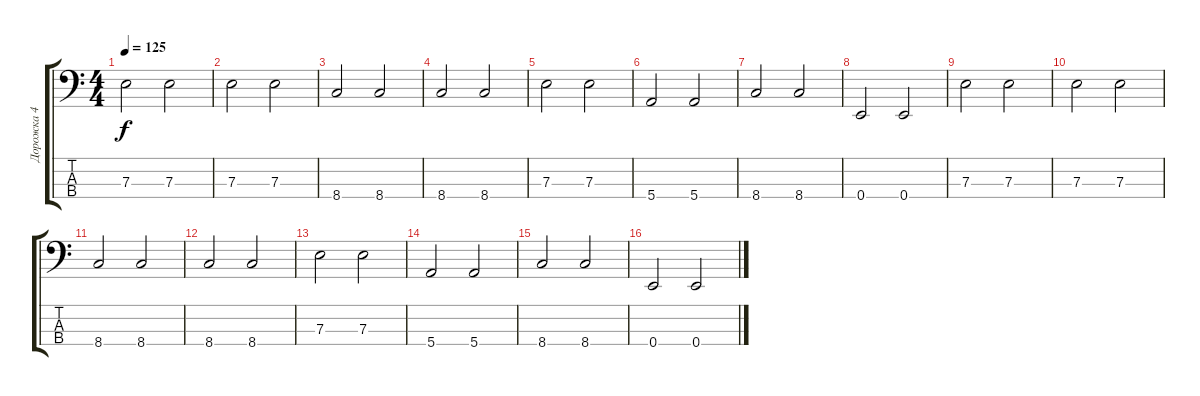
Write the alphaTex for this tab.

\track ("Дорожка 4" "Дорожка 4") {instrument electricbassfinger}
\staff {score tabs}
\tuning (G2 D2 A1 E1) {hide}
\ts (4 4)
\tempo 125
\clef f4
\ks c
7.3.2{dy f} 7.3.2 |
7.3.2 7.3.2 |
8.4.2 8.4.2 |
8.4.2 8.4.2 |
7.3.2 7.3.2 |
5.4.2 5.4.2 |
8.4.2 8.4.2 |
0.4.2 0.4.2 |
7.3.2 7.3.2 |
7.3.2 7.3.2 |
8.4.2 8.4.2 |
8.4.2 8.4.2 |
7.3.2 7.3.2 |
5.4.2 5.4.2 |
8.4.2 8.4.2 |
0.4.2 0.4.2
